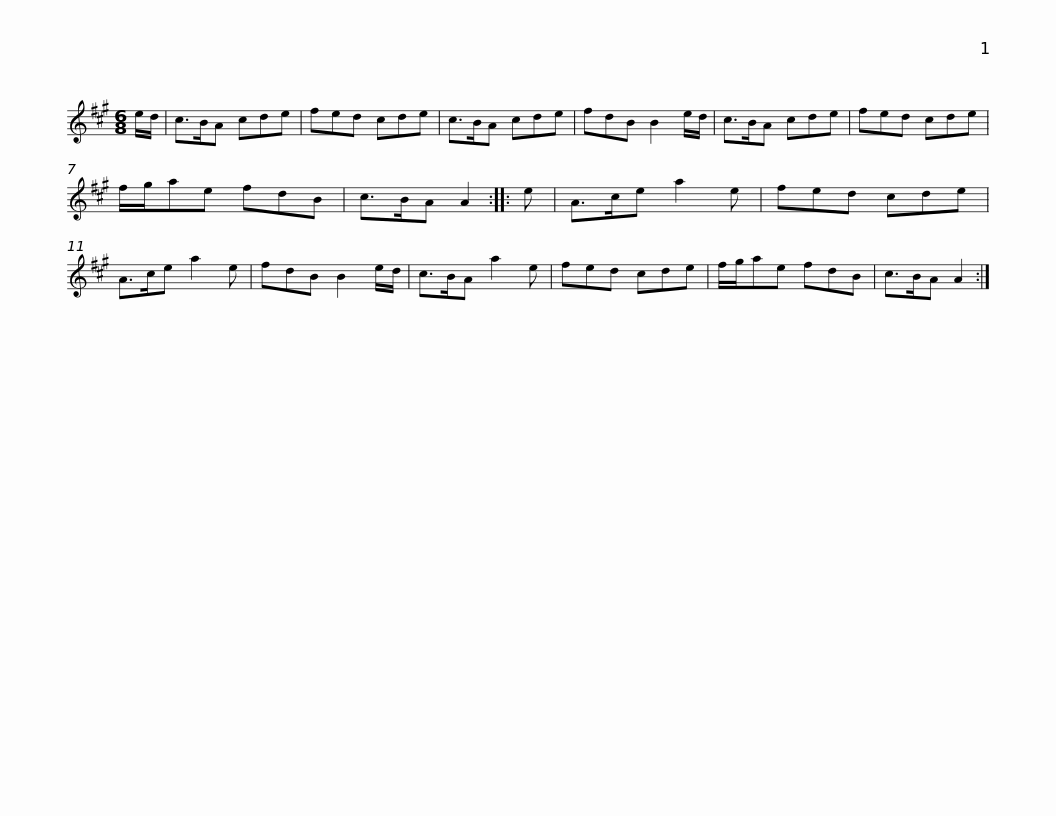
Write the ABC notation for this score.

X:1
L:1/8
M:6/8
I:linebreak $
K:A
V:1 treble
V:1
 e/d/ | c>BA cde | fed cde | c>BA cde | fdB B2 e/d/ | %5
 c>BA cde | fed cde |$ f/g/ae fdB | c>BA A2 :: e | %10
 A>ce a2 e | fed cde | A>ce a2 e | fdB B2 e/d/ | c>BA a2 e |$ %15
 fed cde | f/g/ae fdB | c>BA A2 :| %18
